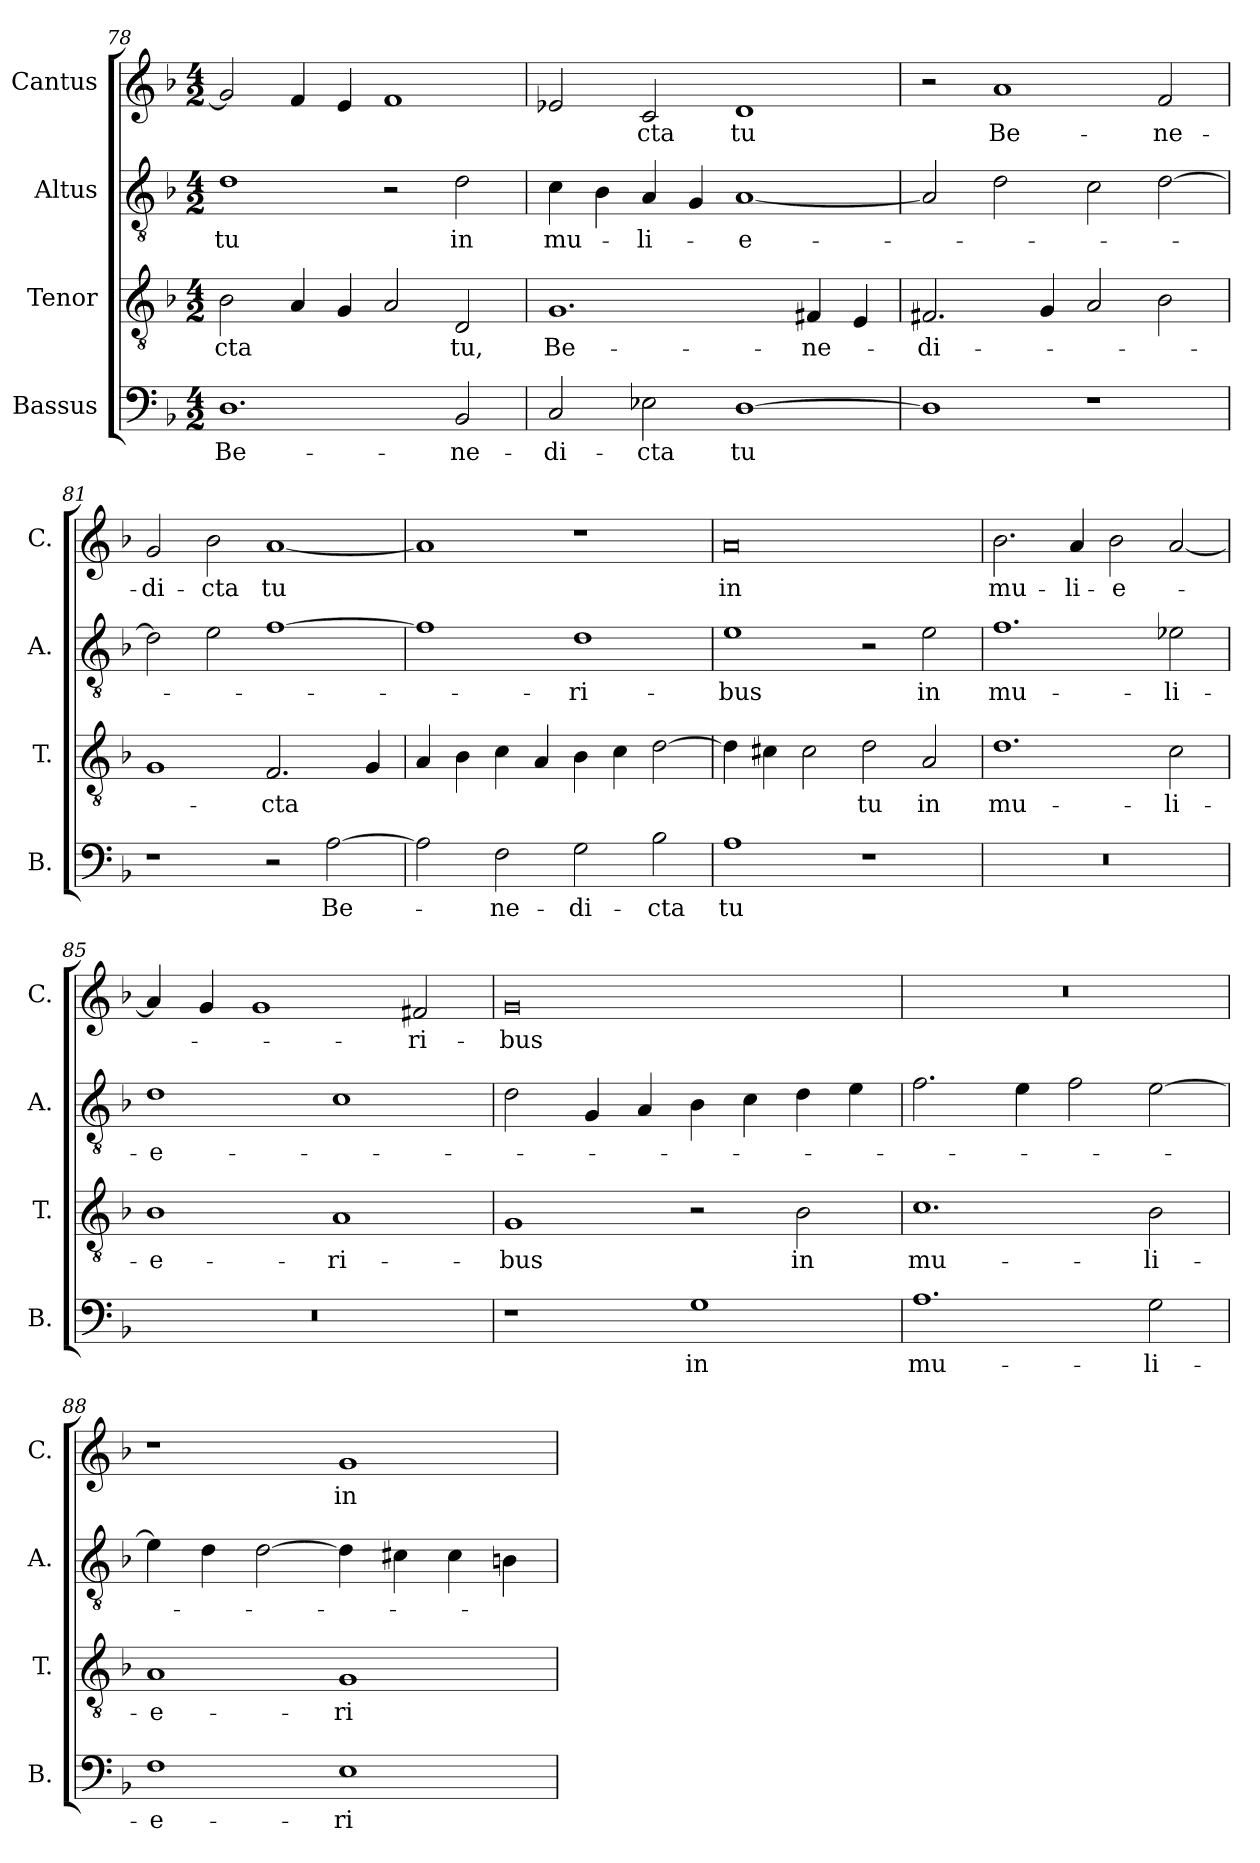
**kern	**text	**kern	**text	**kern	**text	**kern	**text
*part4	*part4	*part3	*part3	*part2	*part2	*part1	*part1
*staff4	*staff4	*staff3	*staff3	*staff2	*staff2	*staff1	*staff1
*I"Bassus	*	*I"Tenor	*	*I"Altus	*	*I"Cantus	*
*I'B.	*	*I'T.	*	*I'A.	*	*I'C.	*
*clefF4	*	*clefGv2	*	*clefGv2	*	*clefG2	*
*k[b-]	*	*k[b-]	*	*k[b-]	*	*k[b-]	*
*M4/2	*	*M4/2	*	*M4/2	*	*M4/2	*
=78	=78	=78	=78	=78	=78	=78	=78
!	!LO:LY:b	!	!LO:LY:b	!	!LO:LY:b	!	!
1.D	Be-	2B-\	-cta	1d	tu	2g/]	.
.	.	4A/	.	.	.	4f/	.
.	.	4G/	.	.	.	4e/	.
.	.	2A/	.	2r	.	1f	.
!	!LO:LY:b	!	!LO:LY:b	!	!LO:LY:b	!	!
2BB-/	-ne-	2D/	tu,	2d\	in	.	.
!!LO:LB:g=z
=79	=79	=79	=79	=79	=79	=79	=79
!	!LO:LY:b	!	!LO:LY:b	!	!LO:LY:b	!	!
2C/	-di-	1.G	Be-	4c\	mu-	2e-X/	.
.	.	.	.	4B-\	.	.	.
!	!LO:LY:b	!	!	!	!LO:LY:b	!	!LO:LY:b
2E-X\	-cta	.	.	4A/	-li-	2c/	-cta
.	.	.	.	4G/	.	.	.
!	!LO:LY:b	!	!	!	!LO:LY:b	!	!LO:LY:b
[1D	tu	.	.	[1A	-e-	1d	tu
!	!	!	!LO:LY:b	!	!	!	!
.	.	4F#X/	-ne-	.	.	.	.
.	.	4E/	.	.	.	.	.
=80	=80	=80	=80	=80	=80	=80	=80
!	!	!	!LO:LY:b	!	!	!	!
1D]	.	2.F#X/	-di-	2A/]	.	2r	.
!	!	!	!	!	!	!	!LO:LY:b
.	.	.	.	2d\	.	1a	Be-
.	.	4G/	.	.	.	.	.
1r	.	2A/	.	2c\	.	.	.
!	!	!	!	!	!	!	!LO:LY:b
.	.	2B-\	.	[2d\	.	2f/	-ne-
=81	=81	=81	=81	=81	=81	=81	=81
!	!	!	!	!	!	!	!LO:LY:b
1r	.	1G	.	2d\]	.	2g/	-di-
!	!	!	!	!	!	!	!LO:LY:b
.	.	.	.	2e\	.	2b-\	-cta
!	!	!	!LO:LY:b	!	!	!	!LO:LY:b
2r	.	2.F/	-cta	[1f	.	[1a	tu
!	!LO:LY:b	!	!	!	!	!	!
[2A\	Be-	.	.	.	.	.	.
.	.	4G/	.	.	.	.	.
=82	=82	=82	=82	=82	=82	=82	=82
2A\]	.	4A/	.	1f]	.	1a]	.
.	.	4B-\	.	.	.	.	.
!	!LO:LY:b	!	!	!	!	!	!
2F\	-ne-	4c\	.	.	.	.	.
.	.	4A/	.	.	.	.	.
!	!LO:LY:b	!	!	!	!LO:LY:b	!	!
2G\	-di-	4B-\	.	1d	-ri-	1r	.
.	.	4c\	.	.	.	.	.
!	!LO:LY:b	!	!	!	!	!	!
2B-\	-cta	[2d\	.	.	.	.	.
=83	=83	=83	=83	=83	=83	=83	=83
!	!LO:LY:b	!	!	!	!LO:LY:b	!	!LO:LY:b
1A	tu	4d\]	.	1e	-bus	0a	in
.	.	4c#X\	.	.	.	.	.
.	.	2c#\	.	.	.	.	.
!	!	!	!LO:LY:b	!	!	!	!
1r	.	2d\	tu	2r	.	.	.
!	!	!	!LO:LY:b	!	!LO:LY:b	!	!
.	.	2A/	in	2e\	in	.	.
!!LO:PB:g=z
=84	=84	=84	=84	=84	=84	=84	=84
!	!	!	!LO:LY:b	!	!LO:LY:b	!	!LO:LY:b
0r	.	1.d	mu-	1.f	mu-	2.b-\	mu-
!	!	!	!	!	!	!	!LO:LY:b
.	.	.	.	.	.	4a/	-li-
!	!	!	!	!	!	!	!LO:LY:b
.	.	.	.	.	.	2b-\	-e-
!	!	!	!LO:LY:b	!	!LO:LY:b	!	!
.	.	2c\	-li-	2e-X\	-li-	[2a/	.
=85	=85	=85	=85	=85	=85	=85	=85
!	!	!	!LO:LY:b	!	!LO:LY:b	!	!
0r	.	1B-	-e-	1d	-e-	4a/]	.
.	.	.	.	.	.	4g/	.
.	.	.	.	.	.	1g	.
!	!	!	!LO:LY:b	!	!	!	!
.	.	1A	-ri-	1c	.	.	.
!	!	!	!	!	!	!	!LO:LY:b
.	.	.	.	.	.	2f#X/	-ri-
=86	=86	=86	=86	=86	=86	=86	=86
!	!	!	!LO:LY:b	!	!	!	!LO:LY:b
1r	.	1G	-bus	2d\	.	0g	-bus
.	.	.	.	4G/	.	.	.
.	.	.	.	4A/	.	.	.
!	!LO:LY:b	!	!	!	!	!	!
1G	in	2r	.	4B-\	.	.	.
.	.	.	.	4c\	.	.	.
!	!	!	!LO:LY:b	!	!	!	!
.	.	2B-\	in	4d\	.	.	.
.	.	.	.	4e\	.	.	.
=87	=87	=87	=87	=87	=87	=87	=87
!	!LO:LY:b	!	!LO:LY:b	!	!	!	!
1.A	mu-	1.c	mu-	2.f\	.	0r	.
.	.	.	.	4e\	.	.	.
.	.	.	.	2f\	.	.	.
!	!LO:LY:b	!	!LO:LY:b	!	!	!	!
2G\	-li-	2B-\	-li-	[2e\	.	.	.
=88	=88	=88	=88	=88	=88	=88	=88
!	!LO:LY:b	!	!LO:LY:b	!	!	!	!
1F	-e-	1A	-e-	4e\]	.	1r	.
.	.	.	.	4d\	.	.	.
.	.	.	.	[2d\	.	.	.
!	!LO:LY:b	!	!LO:LY:b	!	!	!	!LO:LY:b
1E	-ri-	1G	-ri-	4d\]	.	1g	in
.	.	.	.	4c#X\	.	.	.
.	.	.	.	4c#\	.	.	.
.	.	.	.	4Bn\	.	.	.
=	=	=	=	=	=	=	=
*-	*-	*-	*-	*-	*-	*-	*-
